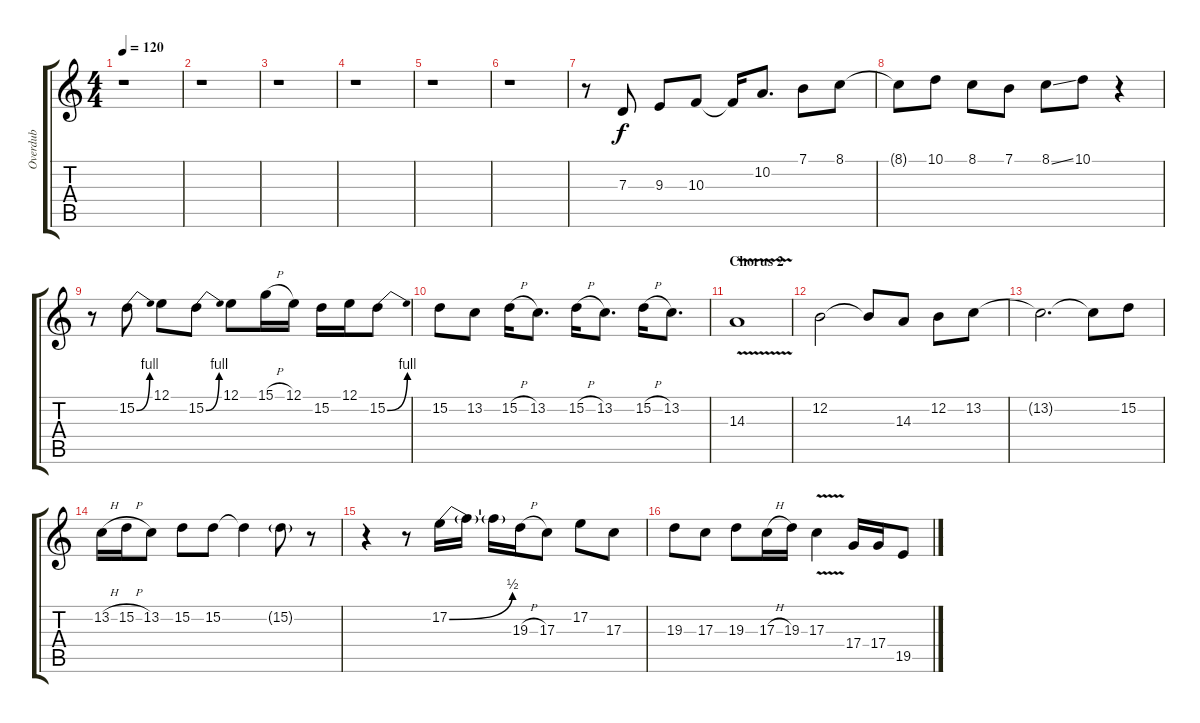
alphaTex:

\track ("Overdub" "Overdub") {instrument lead8bassandlead}
\staff {score tabs}
\tuning (E4 B3 G3 D3 A2 E2) {hide}
\ts (4 4)
\tempo 120
\clef g2
\ks c
r.1{dy f} |
r.1 |
r.1 |
r.1 |
r.1 |
r.1 |
r.8 7.3.8 9.3.8 10.3.8 10.3{t}.16 10.2.8{d} 7.1.8 8.1.8 |
8.1{t}.8 10.1.8 8.1.8 7.1.8 8.1{ss}.8 10.1.8 r.4 |
r.8 15.2{be (bend 0 0 60 4)}.8 12.1.8 15.2{be (bend 0 0 60 4)}.8 12.1.8 15.1{h}.16 12.1.16 15.2.16 12.1.16 15.2{be (bend 0 0 60 4)}.8 |
15.2.8 13.2.8 15.2{h}.16 13.2.8{d} 15.2{h}.16 13.2.8{d} 15.2{h}.16 13.2.8{d} |
\section ("" "Chorus 2")
14.3{v}.1 |
12.2.2 12.2{t}.8 14.3.8 12.2.8 13.2.8 |
13.2{t}.2{d} 13.2{t}.8 15.2.8 |
13.2{h}.16 15.2{h}.16 13.2.8 15.2.8 15.2.8 15.2{t}.4 15.2{g}.8 r.8 |
r.4 r.8 17.2{be (bend 0 0 60 2)}.16 17.2{t}.16 17.2{t}.16 19.3{h}.16 17.3.8 17.2.8 17.3.8 |
19.3.8 17.3.8 19.3.8 17.3{h}.16 19.3.16 17.3{v}.4 17.4.16 17.4.16 19.5.8
